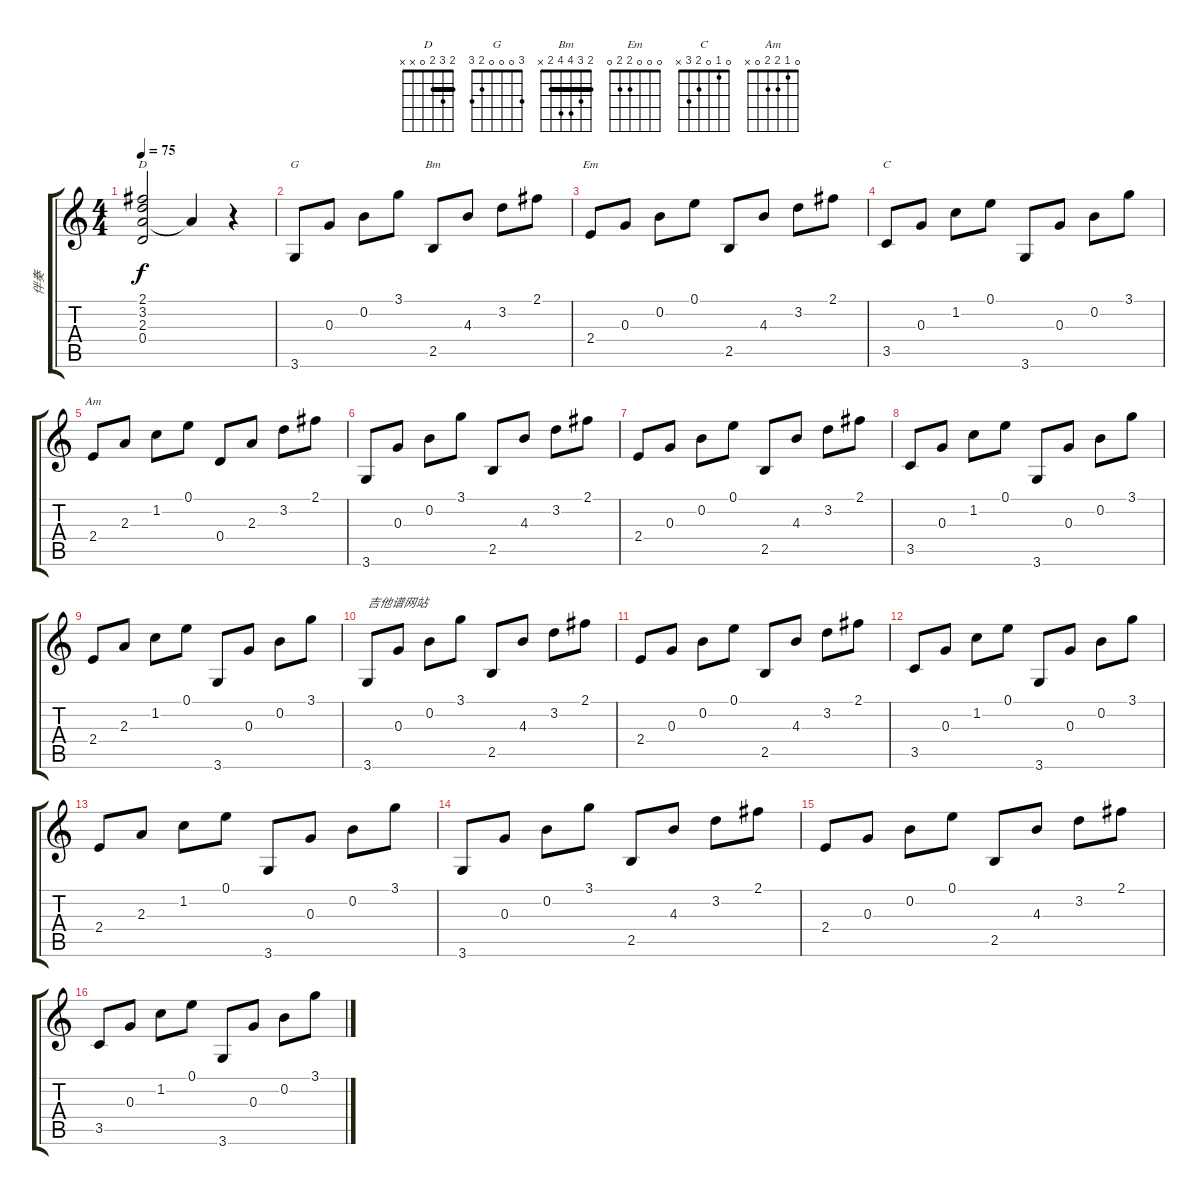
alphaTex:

\track ("伴奏" "伴奏") {instrument electricguitarjazz}
\staff {score tabs}
\tuning (E4 B3 G3 D3 A2 E2) {hide}
\chord ("D" 2 3 2 0 x x) {barre 2}
\chord ("G" 3 0 0 0 2 3)
\chord ("Bm" 2 3 4 4 2 x) {barre 2}
\chord ("Em" 0 0 0 2 2 0)
\chord ("C" 0 1 0 2 3 x)
\chord ("Am" 0 1 2 2 0 x)
\ts (4 4)
\tempo 75
\clef g2
\ks c
(2.1 3.2 2.3 0.4).2{ch "D" dy f} 2.3{t}.4 r.4 |
3.6.8{ch "G"} 0.3.8 0.2.8 3.1.8 2.5.8{ch "Bm"} 4.3.8 3.2.8 2.1.8 |
2.4.8{ch "Em"} 0.3.8 0.2.8 0.1.8 2.5.8 4.3.8 3.2.8 2.1.8 |
3.5.8{ch "C"} 0.3.8 1.2.8 0.1.8 3.6.8 0.3.8 0.2.8 3.1.8 |
2.4.8{ch "Am"} 2.3.8 1.2.8 0.1.8 0.4.8 2.3.8 3.2.8 2.1.8 |
3.6.8 0.3.8 0.2.8 3.1.8 2.5.8 4.3.8 3.2.8 2.1.8 |
2.4.8 0.3.8 0.2.8 0.1.8 2.5.8 4.3.8 3.2.8 2.1.8 |
3.5.8 0.3.8 1.2.8 0.1.8 3.6.8 0.3.8 0.2.8 3.1.8 |
2.4.8 2.3.8 1.2.8 0.1.8 3.6.8 0.3.8 0.2.8 3.1.8 |
3.6.8{txt "吉他谱网站"} 0.3.8 0.2.8 3.1.8 2.5.8 4.3.8 3.2.8 2.1.8 |
2.4.8 0.3.8 0.2.8 0.1.8 2.5.8 4.3.8 3.2.8 2.1.8 |
3.5.8 0.3.8 1.2.8 0.1.8 3.6.8 0.3.8 0.2.8 3.1.8 |
2.4.8 2.3.8 1.2.8 0.1.8 3.6.8 0.3.8 0.2.8 3.1.8 |
3.6.8 0.3.8 0.2.8 3.1.8 2.5.8 4.3.8 3.2.8 2.1.8 |
2.4.8 0.3.8 0.2.8 0.1.8 2.5.8 4.3.8 3.2.8 2.1.8 |
3.5.8 0.3.8 1.2.8 0.1.8 3.6.8 0.3.8 0.2.8 3.1.8
